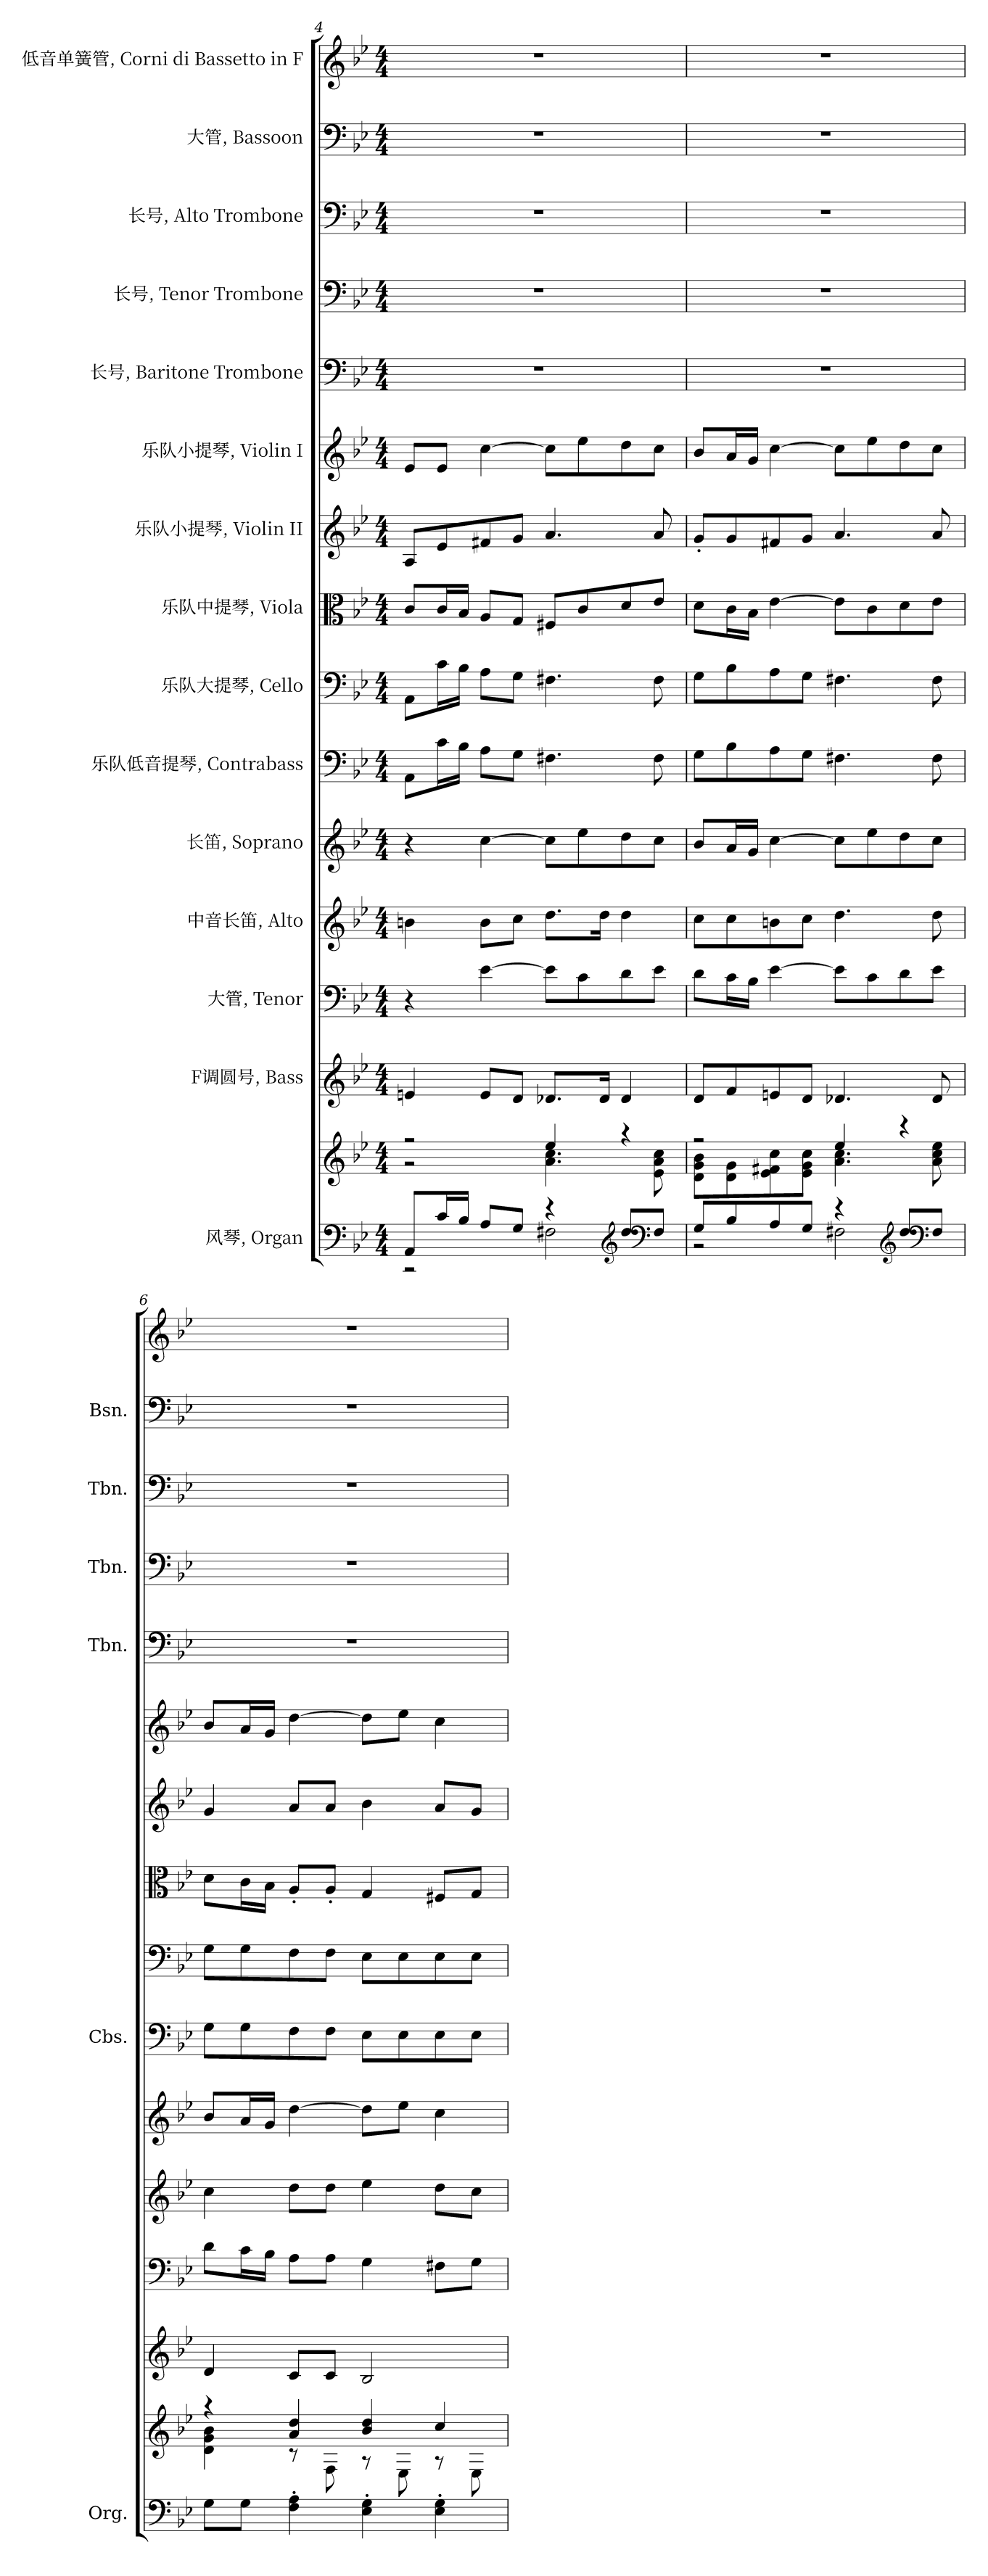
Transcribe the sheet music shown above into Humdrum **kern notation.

**kern	**kern	**kern	**kern	**kern	**kern	**kern	**kern	**kern	**kern	**kern	**kern	**kern	**kern	**kern	**kern
*part15	*part15	*part14	*part13	*part12	*part11	*part10	*part9	*part8	*part7	*part6	*part5	*part4	*part3	*part2	*part1
*staff16	*staff15	*staff14	*staff13	*staff12	*staff11	*staff10	*staff9	*staff8	*staff7	*staff6	*staff5	*staff4	*staff3	*staff2	*staff1
*I"风琴, Organ	*	*I"F调圆号, Bass	*I"大管, Tenor	*I"中音长笛, Alto	*I"长笛, Soprano	*I"乐队低音提琴, Contrabass	*I"乐队大提琴, Cello	*I"乐队中提琴, Viola	*I"乐队小提琴, Violin II	*I"乐队小提琴, Violin I	*I"长号, Baritone Trombone	*I"长号, Tenor Trombone	*I"长号, Alto Trombone	*I"大管, Bassoon	*I"低音单簧管, Corni di Bassetto in F
*I'Org.	*	*	*	*	*	*I'Cbs.	*	*	*	*	*I'Tbn.	*I'Tbn.	*I'Tbn.	*I'Bsn.	*
!!LO:PB:g=z
*clefF4	*clefG2	*clefG2	*clefF4	*clefG2	*clefG2	*clefF4	*clefF4	*clefC3	*clefG2	*clefG2	*clefF4	*clefF4	*clefF4	*clefF4	*clefG2
*	*	*ITrd4c7	*	*ITrd3c5	*	*ITrd7c12	*	*	*	*	*	*	*	*	*ITrd1c2
*k[b-e-]	*k[b-e-]	*k[b-e-a-]	*k[b-e-]	*k[b-]	*k[b-e-]	*k[b-e-]	*k[b-e-]	*k[b-e-]	*k[b-e-]	*k[b-e-]	*k[b-e-]	*k[b-e-]	*k[b-e-]	*k[b-e-]	*k[b-e-a-d-]
*M4/4	*M4/4	*M4/4	*M4/4	*M4/4	*M4/4	*M4/4	*M4/4	*M4/4	*M4/4	*M4/4	*M4/4	*M4/4	*M4/4	*M4/4	*M4/4
=4	=4	=4	=4	=4	=4	=4	=4	=4	=4	=4	=4	=4	=4	=4	=4
*^	*^	*	*	*	*	*	*	*	*	*	*	*	*	*	*
8AA/L	2r	2r	2r	4An/	4r	4f#X\	4r	8AAA\L	8AA\L	8c/L	8A/L	8e-/L	1r	1r	1r	1r	1r
16c/L	.	.	.	.	.	.	.	16C\L	16c\L	16c/L	8e-/	8e-/J	.	.	.	.	.
16B-/JJ	.	.	.	.	.	.	.	16BB-\JJ	16B-\JJ	16B-/JJ	.	.	.	.	.	.	.
8A/L	.	.	.	8A/L	[4e-\	8f#\L	[4cc\	8AA\L	8A\L	8A/L	8f#X/	[4cc\	.	.	.	.	.
8G/J	.	.	.	8G/J	.	8g\J	.	8GG\J	8G\J	8G/J	8g/J	.	.	.	.	.	.
4r	2F#X\	4ee-/	4.a\ 4.cc\	8.G-X/L	8e-\L]	8.a\L	8cc\L]	4.FF#X\	4.F#X\	8F#X/L	4.a/	8cc\L]	.	.	.	.	.
.	.	.	.	.	8c\	.	8ee-\	.	.	8c/	.	8ee-\	.	.	.	.	.
.	.	.	.	16G-/Jk	.	16a\Jk	.	.	.	.	.	.	.	.	.	.	.
*clefG2	*	*	*	*	*	*	*	*	*	*	*	*	*	*	*	*	*
8dd/L	.	4r	.	4G-/	8d\	4a\	8dd\	.	.	8d/	.	8dd\	.	.	.	.	.
*clefF4	*	*	*	*	*	*	*	*	*	*	*	*	*	*	*	*	*
8F#/J	.	.	8e-\ 8a\ 8cc\	.	8e-\J	.	8cc\J	8FF#\	8F#\	8e-/J	8a/	8cc\J	.	.	.	.	.
=5	=5	=5	=5	=5	=5	=5	=5	=5	=5	=5	=5	=5	=5	=5	=5	=5	=5
8G/L	2r	2r	8d\ 8g\ 8b-\L	8G/L	8d\L	8g\L	8b-/L	8GG\L	8G\L	8d\L	8g'/L	8b-/L	1r	1r	1r	1r	1r
8B-/	.	.	8d\ 8g\	8B-/	16c\L	8g\	16a/L	8BB-\	8B-\	16c\L	8g/	16a/L	.	.	.	.	.
.	.	.	.	.	16B-\JJ	.	16g/JJ	.	.	16B-\JJ	.	16g/JJ	.	.	.	.	.
8A/	.	.	8e-\ 8f#X\ 8cc\	8An/	[4e-\	8f#X\	[4cc\	8AA\	8A\	[4e-\	8f#X/	[4cc\	.	.	.	.	.
8G/J	.	.	8e-\ 8g\ 8cc\J	8G/J	.	8g\J	.	8GG\J	8G\J	.	8g/J	.	.	.	.	.	.
4r	2F#X\	4ee-/	4.a\ 4.cc\	4.G-X/	8e-\L]	4.a\	8cc\L]	4.FF#X\	4.F#X\	8e-\L]	4.a/	8cc\L]	.	.	.	.	.
.	.	.	.	.	8c\	.	8ee-\	.	.	8c\	.	8ee-\	.	.	.	.	.
*clefG2	*	*	*	*	*	*	*	*	*	*	*	*	*	*	*	*	*
8dd/L	.	4r	.	.	8d\	.	8dd\	.	.	8d\	.	8dd\	.	.	.	.	.
*clefF4	*	*	*	*	*	*	*	*	*	*	*	*	*	*	*	*	*
8F#/J	.	.	8a\ 8cc\ 8ee-\	8G-/	8e-\J	8a\	8cc\J	8FF#\	8F#\	8e-\J	8a/	8cc\J	.	.	.	.	.
*v	*v	*	*	*	*	*	*	*	*	*	*	*	*	*	*	*	*
=6	=6	=6	=6	=6	=6	=6	=6	=6	=6	=6	=6	=6	=6	=6	=6	=6
8G\L	4r	4d\ 4g\ 4b-\	4G/	8d\L	4g\	8b-/L	8GG\L	8G\L	8d\L	4g/	8b-/L	1r	1r	1r	1r	1r
8G\J	.	.	.	16c\L	.	16a/L	8GG\	8G\	16c\L	.	16a/L	.	.	.	.	.
.	.	.	.	16B-\JJ	.	16g/JJ	.	.	16B-\JJ	.	16g/JJ	.	.	.	.	.
4F\' 4A\'	4a/ 4dd/	8r	8F/L	8A\L	8a\L	[4dd\	8FF\	8F\	8A'/L	8a/L	[4dd\	.	.	.	.	.
.	.	8F\	8F/J	8A\J	8a\J	.	8FF\J	8F\J	8A'/J	8a/J	.	.	.	.	.	.
4E-\' 4G\'	4b-/ 4dd/	8r	2E-/	4G\	4b-\	8dd\L]	8EE-\L	8E-\L	4G/	4b-\	8dd\L]	.	.	.	.	.
.	.	8E-\	.	.	.	8ee-\J	8EE-\	8E-\	.	.	8ee-\J	.	.	.	.	.
4E-\' 4G\'	4cc/	8r	.	8F#X\L	8a\L	4cc\	8EE-\	8E-\	8F#X/L	8a/L	4cc\	.	.	.	.	.
.	.	8E-\	.	8G\J	8g\J	.	8EE-\J	8E-\J	8G/J	8g/J	.	.	.	.	.	.
*	*v	*v	*	*	*	*	*	*	*	*	*	*	*	*	*	*
=	=	=	=	=	=	=	=	=	=	=	=	=	=	=	=
*-	*-	*-	*-	*-	*-	*-	*-	*-	*-	*-	*-	*-	*-	*-	*-
